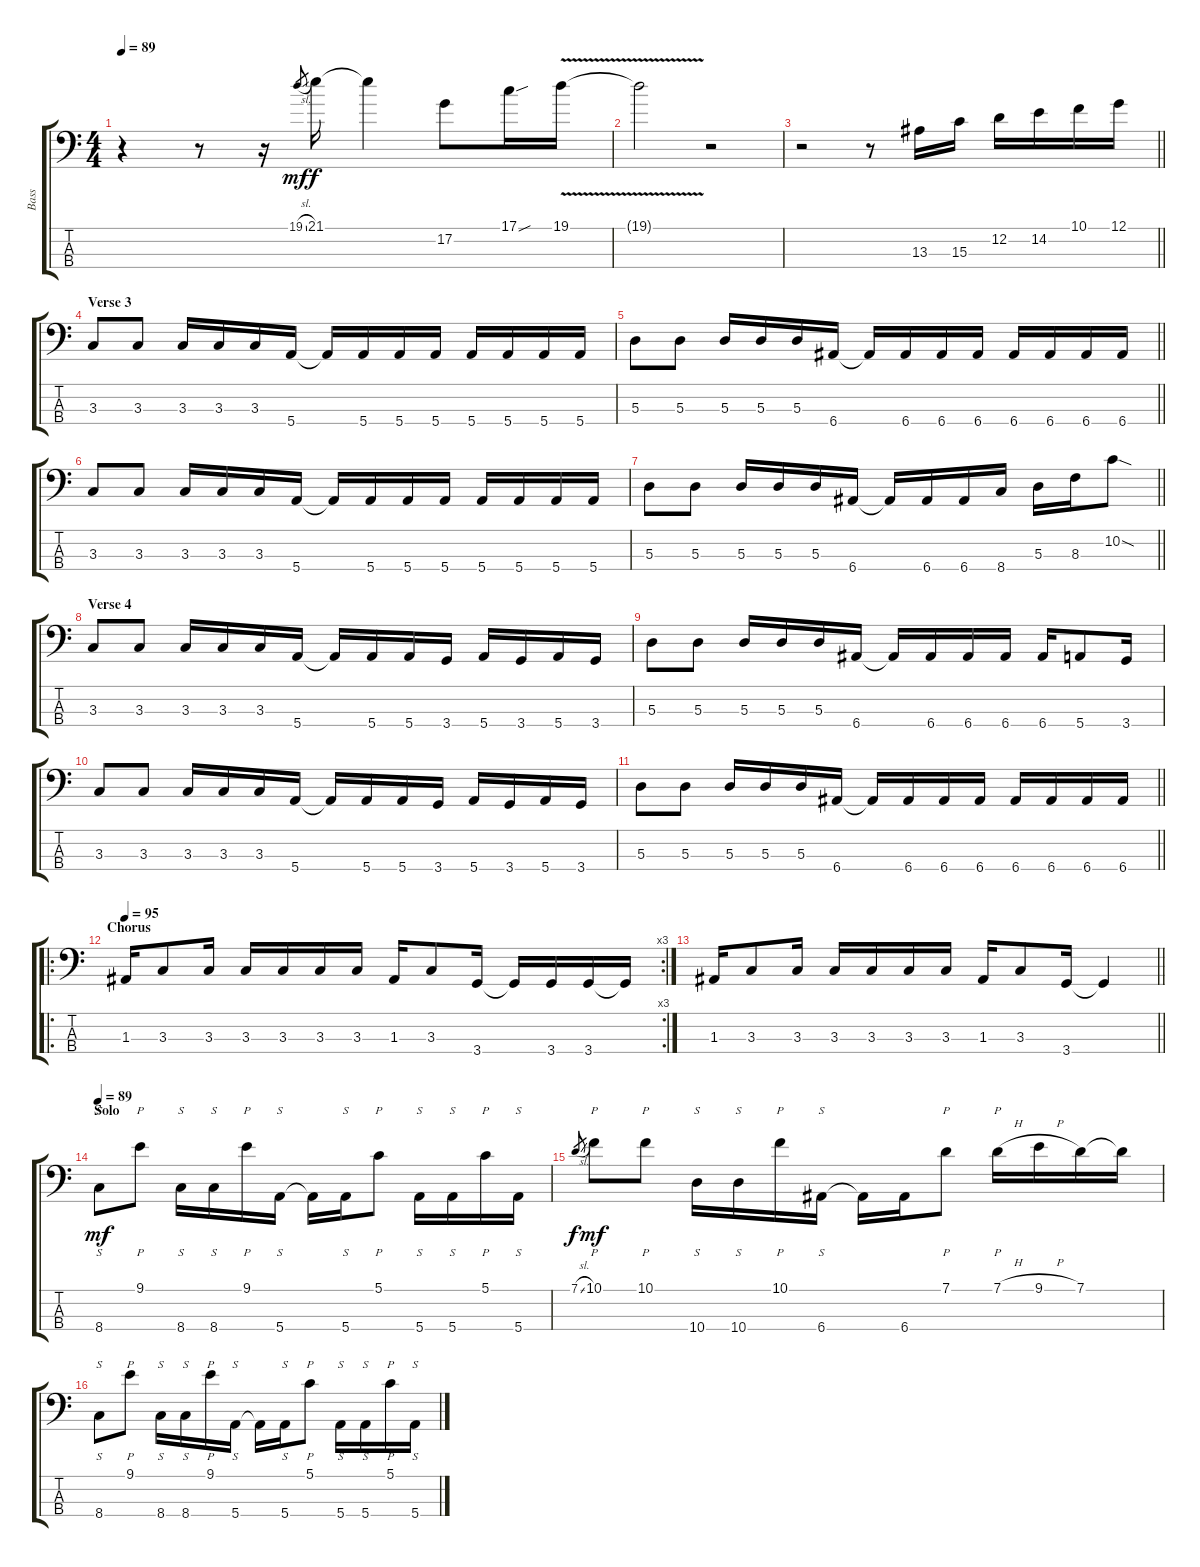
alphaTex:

\track ("Bass" "Bass") {instrument electricbassfinger}
\staff {score tabs}
\tuning (G2 D2 A1 E1) {hide}
\ts (4 4)
\tempo 89
\clef f4
\ks c
r.4{dy f} r.8 r.16 19.1{sl}.8{gr dy mf} 21.1.16{dy f} 21.1{t}.4 17.2.8 17.1{sou}.16 19.1{v}.16 |
19.1{t}.2 r.2 |
\barLineRight lightlight
r.2 r.8 13.3.16 15.3.16 12.2.16 14.2.16 10.1.16 12.1.16 |
\section ("" "Verse 3")
3.3.8 3.3.8 3.3.16 3.3.16 3.3.16 5.4.16 5.4{t}.16 5.4.16 5.4.16 5.4.16 5.4.16 5.4.16 5.4.16 5.4.16 |
\barLineRight lightlight
5.3.8 5.3.8 5.3.16 5.3.16 5.3.16 6.4.16 6.4{t}.16 6.4.16 6.4.16 6.4.16 6.4.16 6.4.16 6.4.16 6.4.16 |
3.3.8 3.3.8 3.3.16 3.3.16 3.3.16 5.4.16 5.4{t}.16 5.4.16 5.4.16 5.4.16 5.4.16 5.4.16 5.4.16 5.4.16 |
\barLineRight lightlight
5.3.8 5.3.8 5.3.16 5.3.16 5.3.16 6.4.16 6.4{t}.16 6.4.16 6.4.16 8.4.16 5.3.16 8.3.16 10.2{sod}.8 |
\section ("" "Verse 4")
3.3.8 3.3.8 3.3.16 3.3.16 3.3.16 5.4.16 5.4{t}.16 5.4.16 5.4.16 3.4.16 5.4.16 3.4.16 5.4.16 3.4.16 |
5.3.8 5.3.8 5.3.16 5.3.16 5.3.16 6.4.16 6.4{t}.16 6.4.16 6.4.16 6.4.16 6.4.16 5.4.8 3.4.16 |
3.3.8 3.3.8 3.3.16 3.3.16 3.3.16 5.4.16 5.4{t}.16 5.4.16 5.4.16 3.4.16 5.4.16 3.4.16 5.4.16 3.4.16 |
\barLineRight lightlight
5.3.8 5.3.8 5.3.16 5.3.16 5.3.16 6.4.16 6.4{t}.16 6.4.16 6.4.16 6.4.16 6.4.16 6.4.16 6.4.16 6.4.16 |
\ro
\rc 3
\section ("" "Chorus")
\tempo 95
1.3.16 3.3.8 3.3.16 3.3.16 3.3.16 3.3.16 3.3.16 1.3.16 3.3.8 3.4.16 3.4{t}.16 3.4.16 3.4.16 3.4{t}.16 |
\barLineRight lightlight
1.3.16 3.3.8 3.3.16 3.3.16 3.3.16 3.3.16 3.3.16 1.3.16 3.3.8 3.4.16 3.4{t}.4 |
\section ("" "Solo")
\tempo 89
8.4.8{s dy mf instrument slapbass2} 9.1.8{p} 8.4.16{s} 8.4.16{s} 9.1.16{p} 5.4.16{s} 5.4{t}.16 5.4.16{s} 5.1.8{p} 5.4.16{s} 5.4.16{s} 5.1.16{p} 5.4.16{s} |
7.1{sl}.8{gr dy f} 10.1.8{p dy mf instrument electricbassfinger} 10.1.8{p instrument slapbass2} 10.4.16{s} 10.4.16{s} 10.1.16{p} 6.4.16{s} 6.4{t}.16 6.4.16 7.1.8{p} 7.1{h}.16{p} 9.1{h}.16{instrument slapbass2} 7.1.16 7.1{t}.16 |
8.4.8{s instrument slapbass2} 9.1.8{p} 8.4.16{s} 8.4.16{s} 9.1.16{p} 5.4.16{s} 5.4{t}.16 5.4.16{s} 5.1.8{p} 5.4.16{s} 5.4.16{s} 5.1.16{p} 5.4.16{s}
